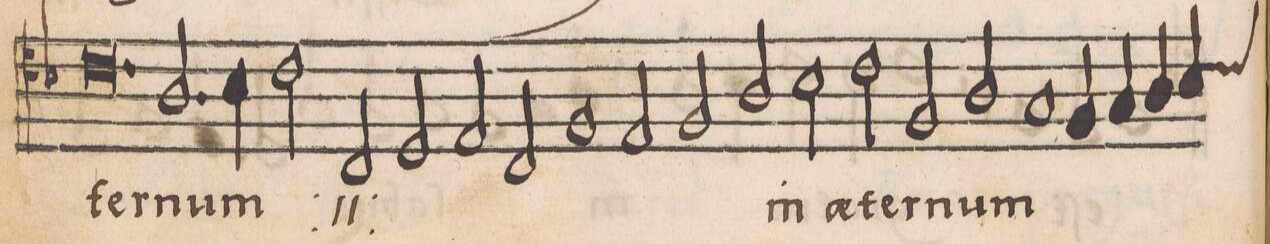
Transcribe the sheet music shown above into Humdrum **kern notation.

**kern	**text
*I"ALTVS	*
*clefC4	*
*k[b-]	*
*met(C)	*
*M2/1	*
0.c	-ter-
=30-	=30-
=31-	=31-
2.A/	-num
4B-\	.
2c\	.
*	*ij
2C/	in
=32-	=32-
2D/	ae-
2E/	.
2C/	.
1F/	-ter-
=33-	=33-
2E/	.
2F/	-num
*	*Xij
2A/	in
=34-	=34-
2B-\	ae-
2c\	.
2F/	-ter-
2A/	-num
=35-	=35-
1G	.
4F/	.
4G/	.
4A/	.
*custos:c	*
4B-/	.
=36-	=36-
*-	*-
